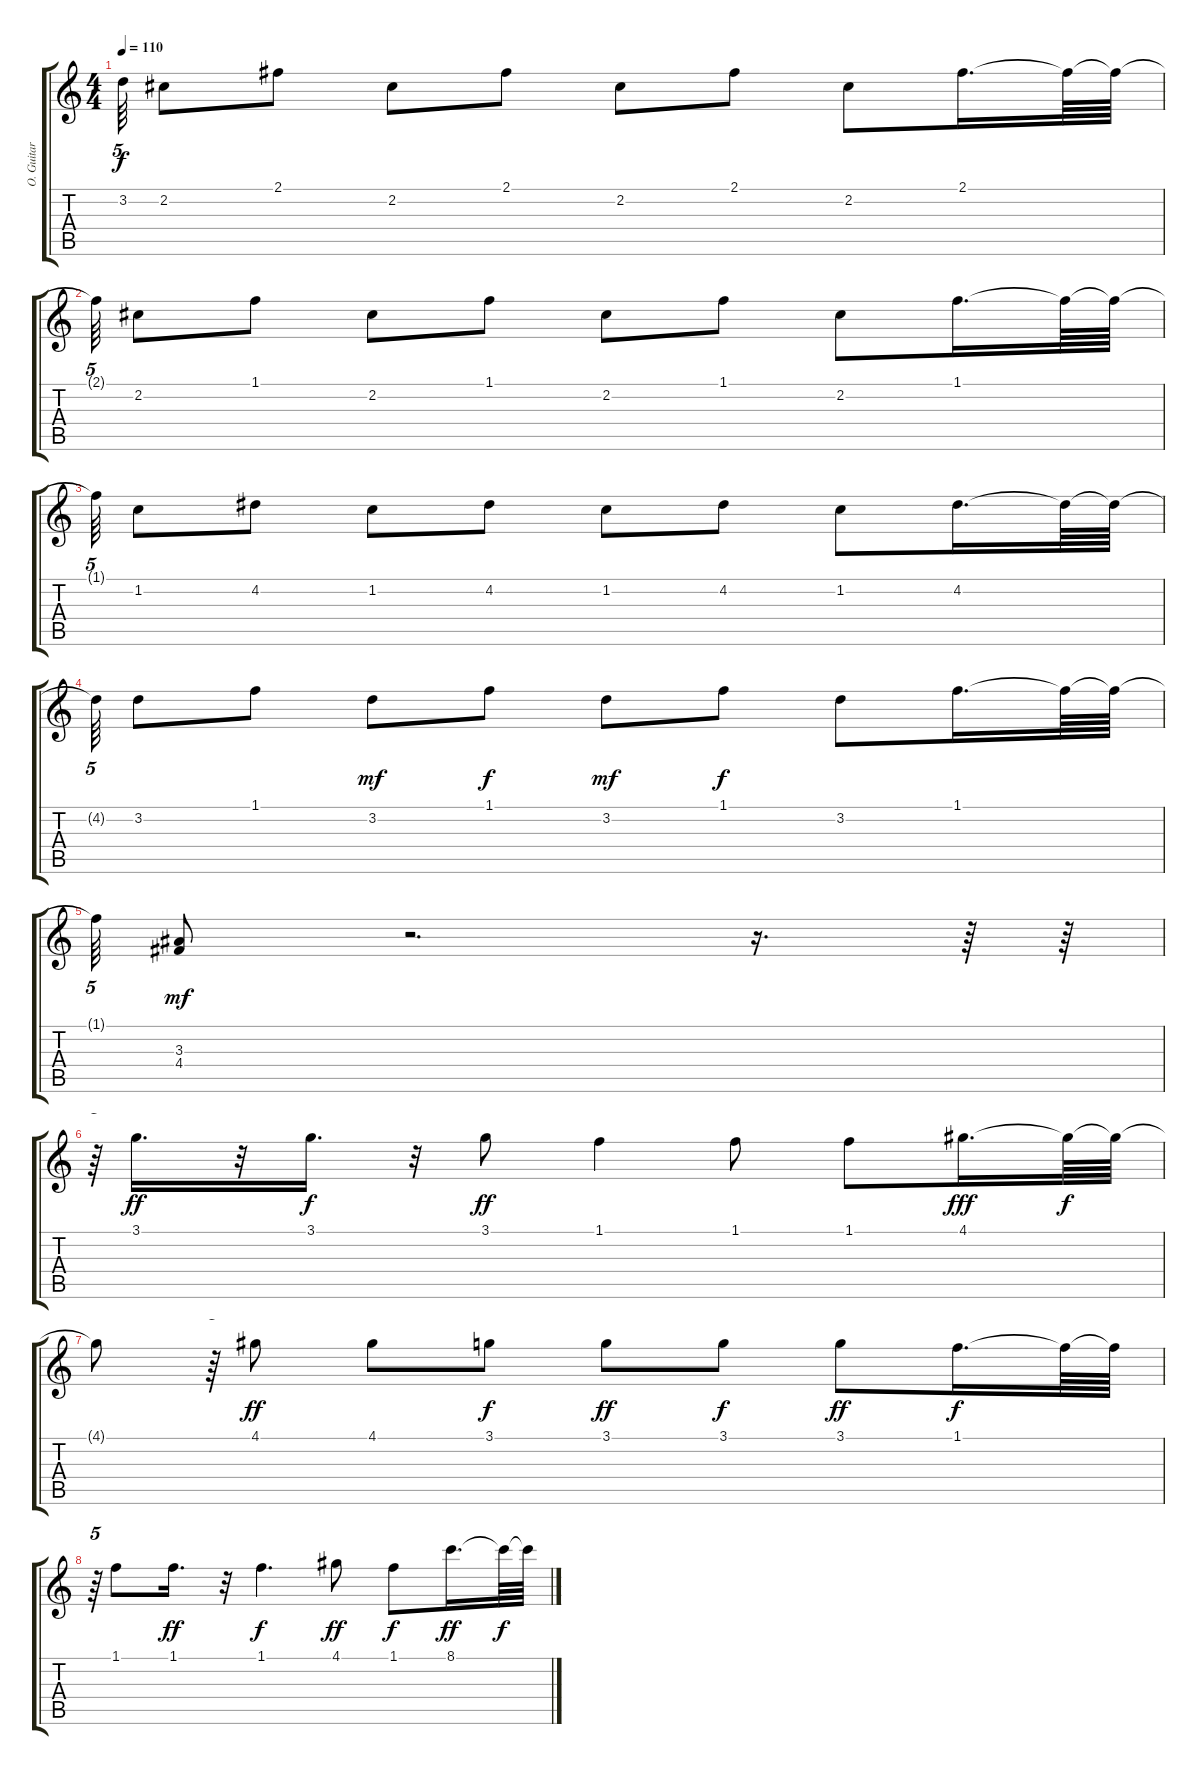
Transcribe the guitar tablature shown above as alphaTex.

\track ("O. Guitar" "O. Guitar") {instrument overdrivenguitar}
\staff {score tabs}
\tuning (E4 B3 G3 D3 A2 E2) {hide}
\ts (4 4)
\tempo 110
\clef g2
\ks c
3.2{t}.64{tu (5 4) dy f} 2.2.8 2.1.8 2.2.8 2.1.8 2.2.8 2.1.8 2.2.8 2.1.16{d} 2.1{t}.64 2.1{t}.64 |
2.1{t}.64{tu (5 4)} 2.2.8 1.1.8 2.2.8 1.1.8 2.2.8 1.1.8 2.2.8 1.1.16{d} 1.1{t}.64 1.1{t}.64 |
1.1{t}.64{tu (5 4)} 1.2.8 4.2.8 1.2.8 4.2.8 1.2.8 4.2.8 1.2.8 4.2.16{d} 4.2{t}.64 4.2{t}.64 |
4.2{t}.64{tu (5 4)} 3.2.8 1.1.8 3.2.8{dy mf} 1.1.8{dy f} 3.2.8{dy mf} 1.1.8{dy f} 3.2.8 1.1.16{d} 1.1{t}.64 1.1{t}.64 |
1.1{t}.64{tu (5 4)} (3.3 4.4).8{dy mf} r.2{d} r.16{d} r.64 r.64 |
r.64{tu (5 4)} 3.1.16{d dy ff} r.32 3.1.16{d dy f} r.32 3.1.8{dy ff} 1.1.4 1.1.8 1.1.8 4.1.16{d dy fff} 4.1{t}.64{dy f} 4.1{t}.64 |
4.1{t}.8 r.64{tu (5 4)} 4.1.8{dy ff} 4.1.8 3.1.8{dy f} 3.1.8{dy ff} 3.1.8{dy f} 3.1.8{dy ff} 1.1.16{d dy f} 1.1{t}.64 1.1{t}.64 |
r.64{tu (5 4)} 1.1.8 1.1.16{d dy ff} r.32 1.1.4{d dy f} 4.1.8{dy ff} 1.1.8{dy f} 8.1.16{d dy ff} 8.1{t}.64{dy f} 8.1{t}.64
